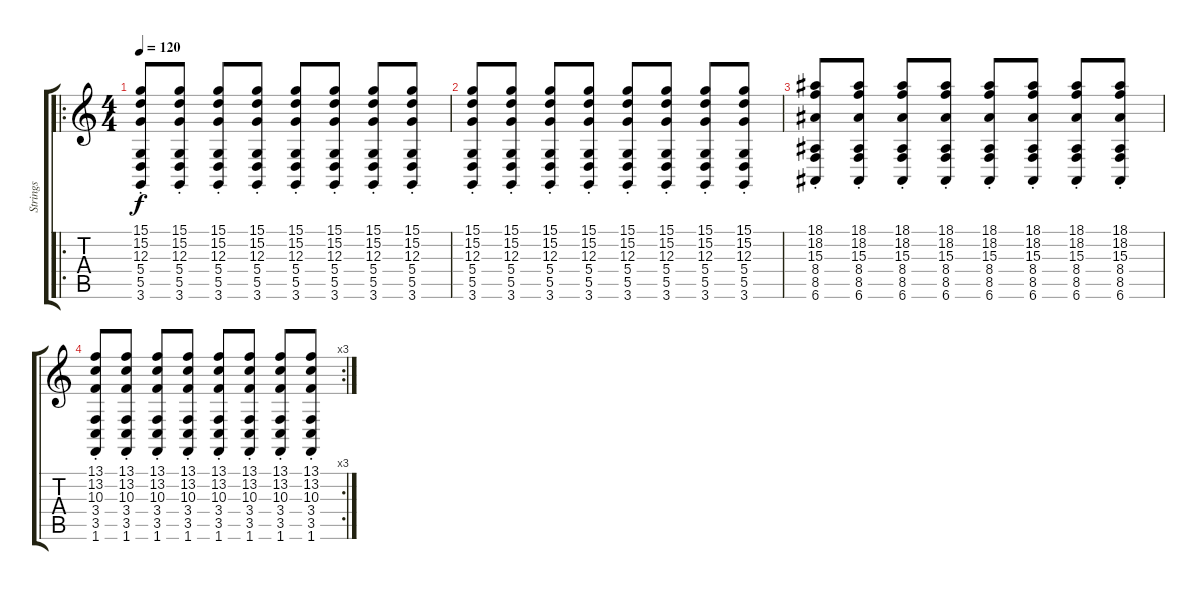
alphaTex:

\track ("Strings" "Strings") {instrument tremolostrings}
\staff {score tabs}
\tuning (E4 B3 G3 D3 A2 E2) {hide}
\ro
\ts (4 4)
\tempo 120
\clef g2
\ks c
(15.1{st} 15.2{st} 12.3{st} 5.4{st} 5.5{st} 3.6{st}).8{dy f} (15.1{st} 15.2{st} 12.3{st} 5.4{st} 5.5{st} 3.6{st}).8 (15.1{st} 15.2{st} 12.3{st} 5.4{st} 5.5{st} 3.6{st}).8 (15.1{st} 15.2{st} 12.3{st} 5.4{st} 5.5{st} 3.6{st}).8 (15.1{st} 15.2{st} 12.3{st} 5.4{st} 5.5{st} 3.6{st}).8 (15.1{st} 15.2{st} 12.3{st} 5.4{st} 5.5{st} 3.6{st}).8 (15.1{st} 15.2{st} 12.3{st} 5.4{st} 5.5{st} 3.6{st}).8 (15.1{st} 15.2{st} 12.3{st} 5.4{st} 5.5{st} 3.6{st}).8 |
(15.1{st} 15.2{st} 12.3{st} 5.4{st} 5.5{st} 3.6{st}).8 (15.1{st} 15.2{st} 12.3{st} 5.4{st} 5.5{st} 3.6{st}).8 (15.1{st} 15.2{st} 12.3{st} 5.4{st} 5.5{st} 3.6{st}).8 (15.1{st} 15.2{st} 12.3{st} 5.4{st} 5.5{st} 3.6{st}).8 (15.1{st} 15.2{st} 12.3{st} 5.4{st} 5.5{st} 3.6{st}).8 (15.1{st} 15.2{st} 12.3{st} 5.4{st} 5.5{st} 3.6{st}).8 (15.1{st} 15.2{st} 12.3{st} 5.4{st} 5.5{st} 3.6{st}).8 (15.1{st} 15.2{st} 12.3{st} 5.4{st} 5.5{st} 3.6{st}).8 |
(18.1{st} 18.2{st} 15.3{st} 8.4{st} 8.5{st} 6.6{st}).8 (18.1{st} 18.2{st} 15.3{st} 8.4{st} 8.5{st} 6.6{st}).8 (18.1{st} 18.2{st} 15.3{st} 8.4{st} 8.5{st} 6.6{st}).8 (18.1{st} 18.2{st} 15.3{st} 8.4{st} 8.5{st} 6.6{st}).8 (18.1{st} 18.2{st} 15.3{st} 8.4{st} 8.5{st} 6.6{st}).8 (18.1{st} 18.2{st} 15.3{st} 8.4{st} 8.5{st} 6.6{st}).8 (18.1{st} 18.2{st} 15.3{st} 8.4{st} 8.5{st} 6.6{st}).8 (18.1{st} 18.2{st} 15.3{st} 8.4{st} 8.5{st} 6.6{st}).8 |
\rc 3
(13.1{st} 13.2{st} 10.3{st} 3.4{st} 3.5{st} 1.6{st}).8 (13.1{st} 13.2{st} 10.3{st} 3.4{st} 3.5{st} 1.6{st}).8 (13.1{st} 13.2{st} 10.3{st} 3.4{st} 3.5{st} 1.6{st}).8 (13.1{st} 13.2{st} 10.3{st} 3.4{st} 3.5{st} 1.6{st}).8 (13.1{st} 13.2{st} 10.3{st} 3.4{st} 3.5{st} 1.6{st}).8 (13.1{st} 13.2{st} 10.3{st} 3.4{st} 3.5{st} 1.6{st}).8 (13.1{st} 13.2{st} 10.3{st} 3.4{st} 3.5{st} 1.6{st}).8 (13.1{st} 13.2{st} 10.3{st} 3.4{st} 3.5{st} 1.6{st}).8
